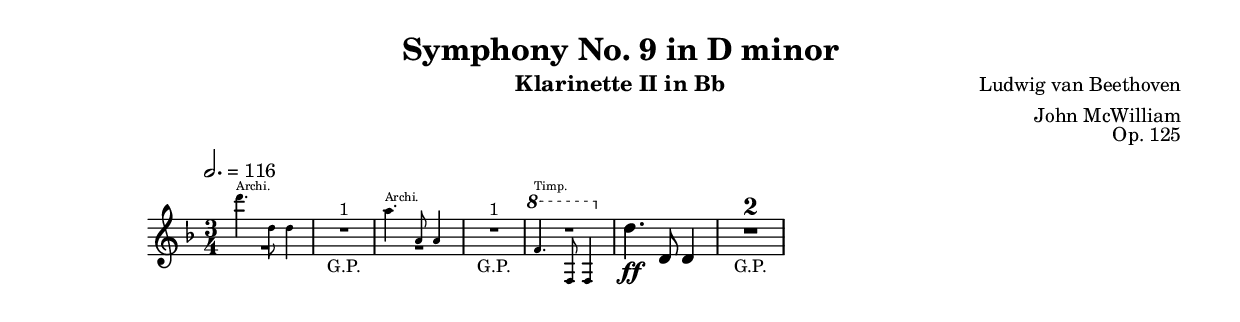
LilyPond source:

% Created on Tue Aug 09 15:45:20 CEST 2011
\version "2.12.0"

\header {
	title = "Symphony No. 9 in D minor" 
 	composer = "Ludwig van Beethoven" 
 arranger = "John McWilliam" 
% meter = "in Bb" 
 opus = "Op. 125" 
% piece = "in Bb" 
 	instrument = "Klarinette II in Bb" 

}

\include "Globals.ly"

staffClarinetInBb = \new Staff {
	\time 3/4
	\tempo 2. = 116 
%	\set Staff.instrumentName = "Clarinet in Bb"
	\set Staff.midiInstrument = "clarinet"
%	\transposition hess,
	\key d \minor
	\clef treble
	\relative c { 	
 % Type notes here 

	\Atime \Akey \AstringTempo
	\set Score.currentBarNumber = #1
	\compressFullBarRests
	\override DynamicLineSpanner #'staff-padding = #2
	
  	
		\set fontSize = #-4  % make note heads smaller
  		<<{d'''4.^\markup{ "Archi." }d,8 d4} 
  		  {\override MultiMeasureRest #'staff-position = #-4 R2.}>> 
  		   \revert MultiMeasureRest #'staff-position
  		   
  		   R2._\markup{\small "G.P."} ^\markup{\small "1"}
  	
  		<<{a'4.^\markup{ "Archi." } a,8 a4} 
  		  {\override MultiMeasureRest #'staff-position = #-4 R2.}>>
  		   \revert MultiMeasureRest #'staff-position
  		   
  		   R2._\markup{\small "G.P."} ^\markup{\small "1"}
  		   
  		<<{\ottava #1 
  		   \set Staff.ottavation = #"8"
  		   f'4. ^\markup{ "Timp." }
  		   f,8 f4 \ottava #0 } {R2.}>>
  		   
	\unset fontSize  % return to default size
	
	d'4.\ff d,8 d4
  	R2._\markup{\small "G.P."} ^\markup{\normalsize\number 2}

 
	} % end music

} % end staff


\score {
	<<
		\staffClarinetInBb
	>>
	
	\midi {
	}

  \layout {
  }
}

\paper {
}


